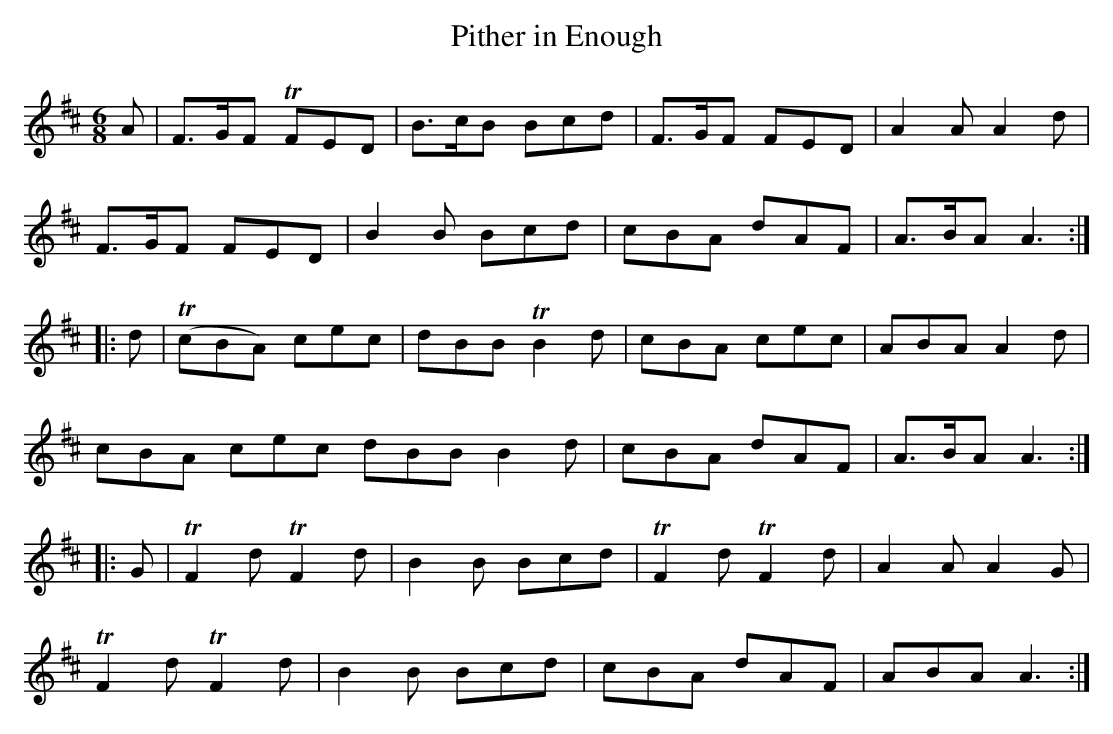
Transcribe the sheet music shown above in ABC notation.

X:1
T:Pither in Enough
M:6/8
L:1/8
K:D
A|F>GF TFED|B>cB Bcd|F>GF FED|A2A A2d|
F>GF FED|B2B Bcd|cBA dAF|A>BA A3:|
|:d|T(cBA) cec|dBB TB2d|cBA cec|ABA A2d|
cBA cec dBB B2d|cBA dAF|A>BA A3:|
|:G|TF2d TF2d|B2B Bcd|TF2d TF2d|A2A A2G|
TF2d TF2d|B2B Bcd|cBA dAF|ABA A3:|]
